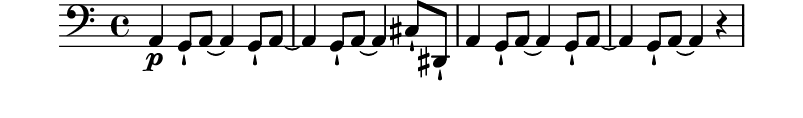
\version "2.10.33"

\include "../config/lib.ly"

\score {
  \new Staff {
      \time 4/4
      \relative c {
        \set Score.currentBarNumber = #158
        \bar ""
        \bracketUp
        
        \clef bass
        %% idéia de INT_1(5 3 4 1 2 0)
        a4\p g8\st a8~ a4 g8\st a~
        a4 g8\st a8~ a4 cis8\st dis,\st
        a'4 g8\st a8~ a4 g8\st a~
        a4 g8\st a8~ a4 r4
      }
    }
  \layout {
    \context {
      \Staff \consists "Horizontal_bracket_engraver"
    }
  }
}
\paper {
  paper-width = 13.6\cm
  paper-height = 2\cm
  line-width = 13.4\cm
  top-margin = -.5\cm
  left-margin = .2\cm
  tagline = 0
  indent = #0
}
